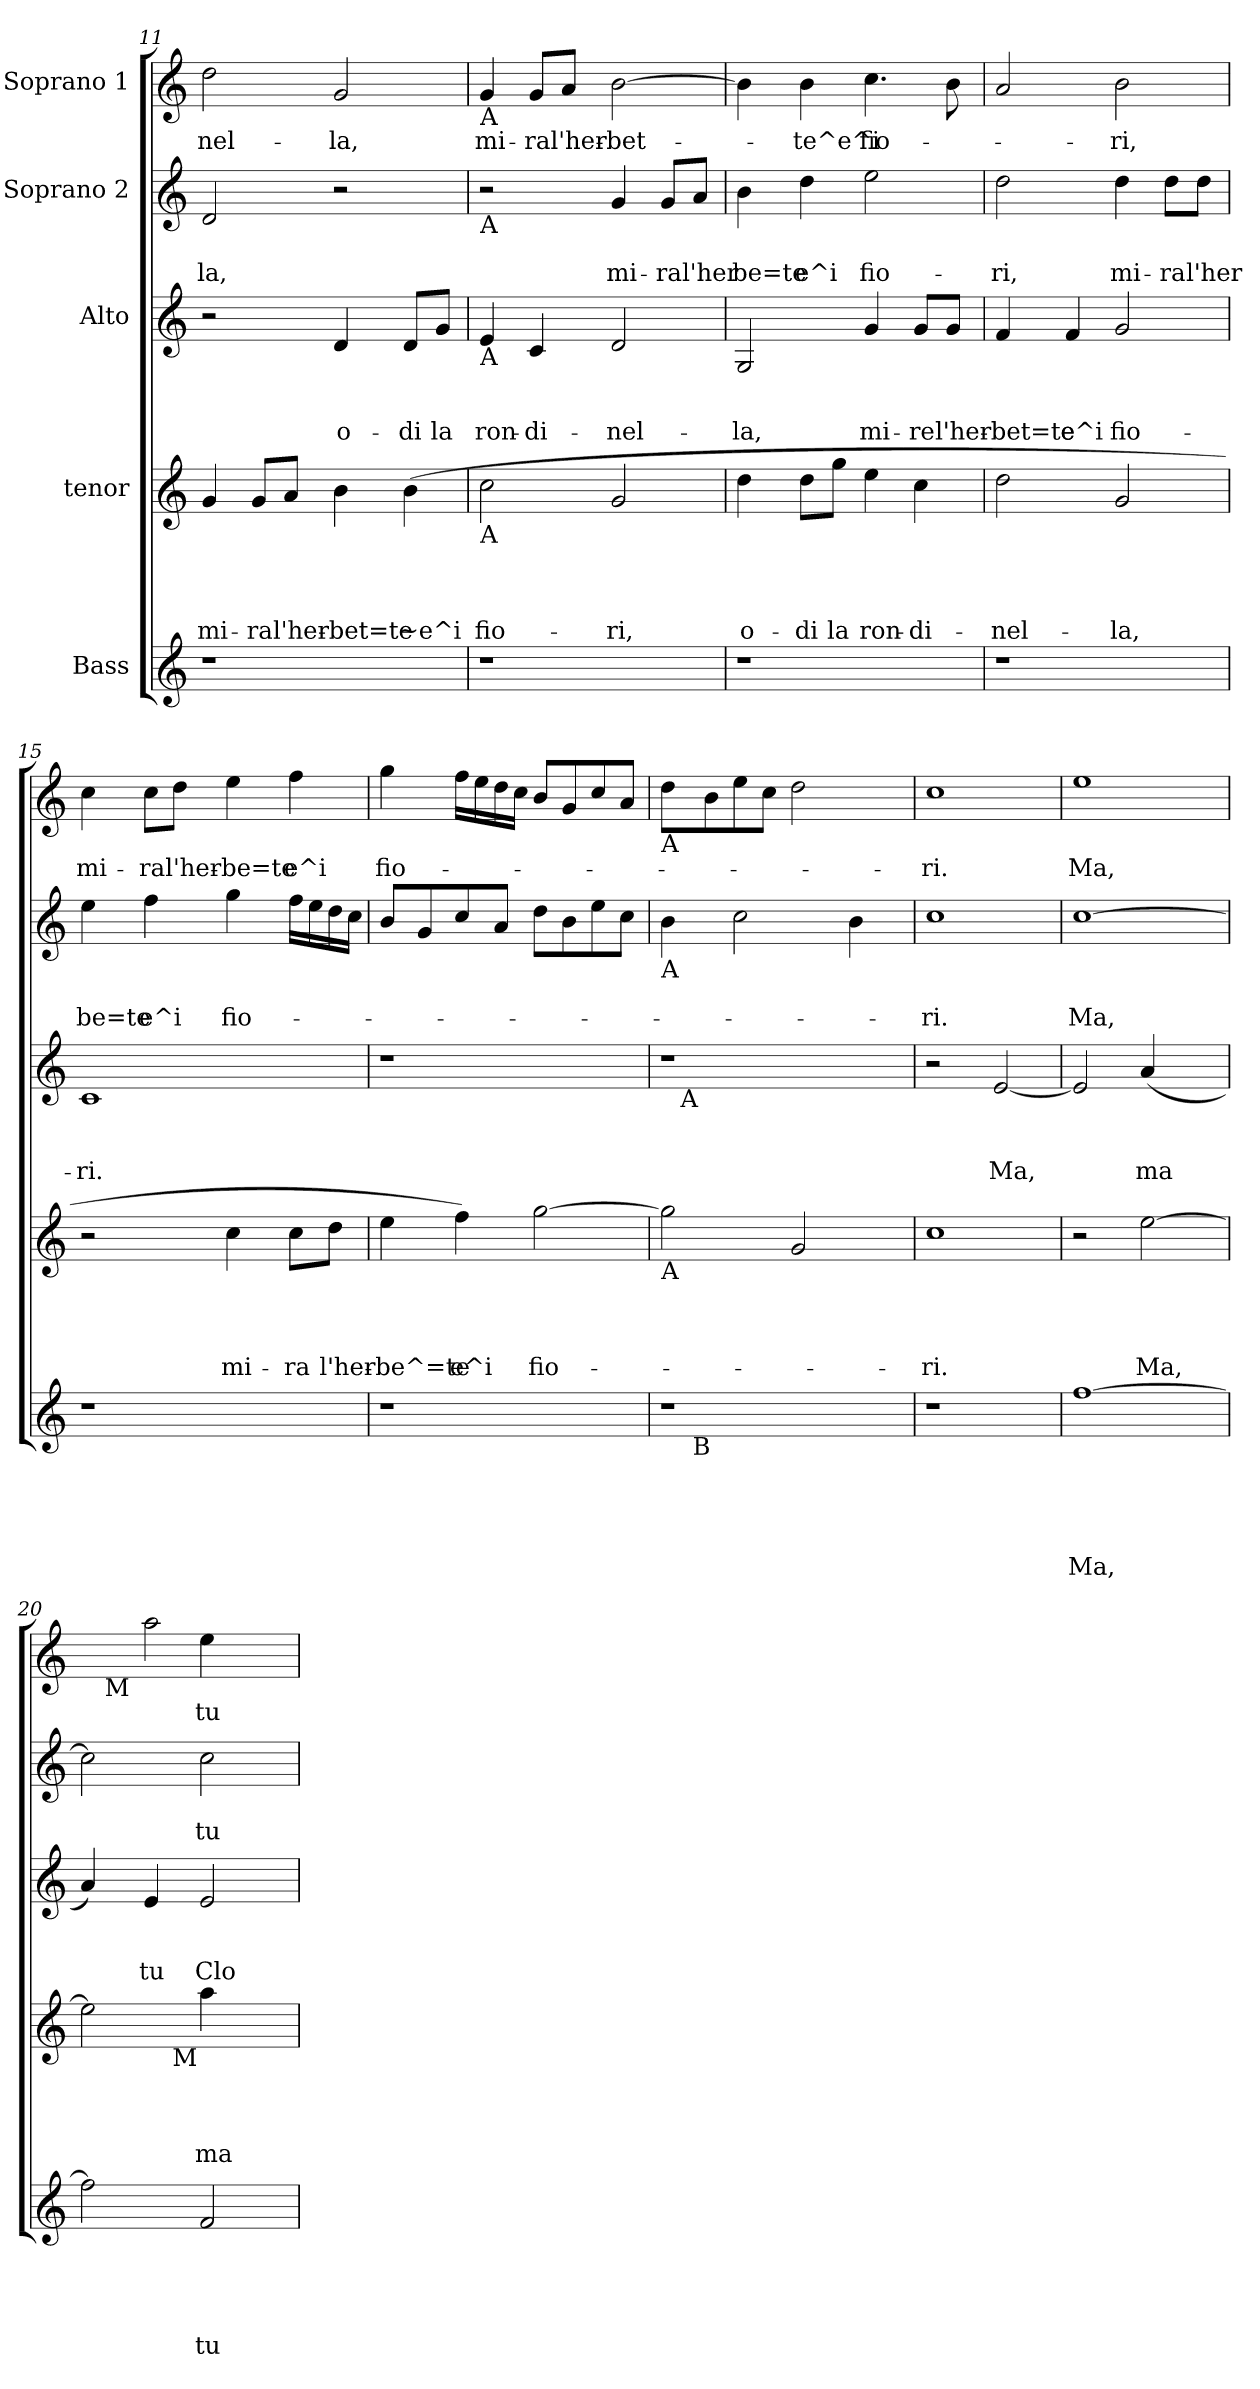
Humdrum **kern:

**kern	**text	**text	**text	**text	**text	**kern	**text	**text	**text	**text	**kern	**text	**text	**text	**kern	**text	**text	**kern	**text
*part5	*part5	*part5	*part5	*part5	*part5	*part4	*part4	*part4	*part4	*part4	*part3	*part3	*part3	*part3	*part2	*part2	*part2	*part1	*part1
*staff5	*staff5	*staff5	*staff5	*staff5	*staff5	*staff4	*staff4	*staff4	*staff4	*staff4	*staff3	*staff3	*staff3	*staff3	*staff2	*staff2	*staff2	*staff1	*staff1
*I"Bass	*	*	*	*	*	*I"tenor	*	*	*	*	*I"Alto	*	*	*	*I"Soprano 2	*	*	*I"Soprano 1	*
*clefG2	*	*	*	*	*	*clefG2	*	*	*	*	*clefG2	*	*	*	*clefG2	*	*	*clefG2	*
*k[]	*	*	*	*	*	*k[]	*	*	*	*	*k[]	*	*	*	*k[]	*	*	*k[]	*
*C:	*	*	*	*	*	*C:	*	*	*	*	*C:	*	*	*	*C:	*	*	*C:	*
=11	=11	=11	=11	=11	=11	=11	=11	=11	=11	=11	=11	=11	=11	=11	=11	=11	=11	=11	=11
!	!	!	!	!	!	!	!	!	!	!LO:LY:b	!	!	!	!	!	!	!LO:LY:b	!	!LO:LY:b
1r	.	.	.	.	.	4g/	.	.	.	mi-	2r	.	.	.	2d/	.	-la,	2dd\	-nel-
!	!	!	!	!	!	!	!	!	!	!LO:LY:b	!	!	!	!	!	!	!	!	!
.	.	.	.	.	.	8g/L	.	.	.	-ra	.	.	.	.	.	.	.	.	.
!	!	!	!	!	!	!	!	!	!	!LO:LY:b	!	!	!	!	!	!	!	!	!
.	.	.	.	.	.	8a/J	.	.	.	l'her-	.	.	.	.	.	.	.	.	.
!	!	!	!	!	!	!	!	!	!	!LO:LY:b	!	!	!	!LO:LY:b	!	!	!	!	!LO:LY:b
.	.	.	.	.	.	4b\	.	.	.	-bet=te	4d/	.	.	o-	2r	.	.	2g/	-la,
!	!	!	!	!	!	!	!	!	!	!LO:LY:b	!	!	!	!LO:LY:b	!	!	!	!	!
.	.	.	.	.	.	(<4b\	.	.	.	~e^i	8d/L	.	.	-di	.	.	.	.	.
!	!	!	!	!	!	!	!	!	!	!	!	!	!	!LO:LY:b	!	!	!	!	!
.	.	.	.	.	.	.	.	.	.	.	8g/J	.	.	la	.	.	.	.	.
!!LO:PB:g=z
=12	=12	=12	=12	=12	=12	=12	=12	=12	=12	=12	=12	=12	=12	=12	=12	=12	=12	=12	=12
!	!	!	!	!	!	!	!	!	!	!	!	!	!	!	!	!	!	!LO:TX:b:t=A	!
!	!	!	!	!	!	!	!	!	!	!	!	!	!	!	!LO:TX:b:t=A	!	!	!	!
!	!	!	!	!	!	!	!	!	!	!	!LO:TX:b:t=A	!	!	!	!	!	!	!	!
!	!	!	!	!	!	!LO:TX:b:t=A	!	!	!	!	!	!	!	!	!	!	!	!	!
!	!	!	!	!	!	!	!	!	!	!LO:LY:b	!	!	!	!LO:LY:b	!	!	!	!	!LO:LY:b
1r	.	.	.	.	.	2cc\	.	.	.	fio-	4e/	.	.	ron-	2r	.	.	4g/	mi-
!	!	!	!	!	!	!	!	!	!	!	!	!	!	!LO:LY:b	!	!	!	!	!LO:LY:b
.	.	.	.	.	.	.	.	.	.	.	4c/	.	.	-di-	.	.	.	8g/L	-ra
!	!	!	!	!	!	!	!	!	!	!	!	!	!	!	!	!	!	!	!LO:LY:b
.	.	.	.	.	.	.	.	.	.	.	.	.	.	.	.	.	.	8a/J	l'her-
!	!	!	!	!	!	!	!	!	!	!LO:LY:b	!	!	!	!LO:LY:b	!	!	!LO:LY:b	!	!LO:LY:b
.	.	.	.	.	.	2g/	.	.	.	-ri,	2d/	.	.	-nel-	4g/	.	mi-	[>2b\	-bet-
!	!	!	!	!	!	!	!	!	!	!	!	!	!	!	!	!	!LO:LY:b	!	!
.	.	.	.	.	.	.	.	.	.	.	.	.	.	.	8g/L	.	-ra	.	.
!	!	!	!	!	!	!	!	!	!	!	!	!	!	!	!	!	!LO:LY:b	!	!
.	.	.	.	.	.	.	.	.	.	.	.	.	.	.	8a/J	.	l'her	.	.
=13	=13	=13	=13	=13	=13	=13	=13	=13	=13	=13	=13	=13	=13	=13	=13	=13	=13	=13	=13
!	!	!	!	!	!	!	!	!	!	!LO:LY:b	!	!	!	!LO:LY:b	!	!	!LO:LY:b	!	!
1r	.	.	.	.	.	4dd\	.	.	.	o-	2G/	.	.	-la,	4b\	.	be=te	4b\]	.
!	!	!	!	!	!	!	!	!	!	!LO:LY:b	!	!	!	!	!	!	!LO:LY:b	!	!LO:LY:b
.	.	.	.	.	.	8dd\L	.	.	.	-di	.	.	.	.	4dd\	.	e^i	4b\	-te^e^i
!	!	!	!	!	!	!	!	!	!	!LO:LY:b	!	!	!	!	!	!	!	!	!
.	.	.	.	.	.	8gg\J	.	.	.	la	.	.	.	.	.	.	.	.	.
!	!	!	!	!	!	!	!	!	!	!LO:LY:b	!	!	!	!LO:LY:b	!	!	!LO:LY:b	!	!LO:LY:b
.	.	.	.	.	.	4ee\	.	.	.	ron-	4g/	.	.	mi-	2ee\	.	fio-	4.cc\	fio-
!	!	!	!	!	!	!	!	!	!	!LO:LY:b	!	!	!	!LO:LY:b	!	!	!	!	!
.	.	.	.	.	.	4cc\	.	.	.	-di-	8g/L	.	.	-re	.	.	.	.	.
!	!	!	!	!	!	!	!	!	!	!	!	!	!	!LO:LY:b	!	!	!	!	!
.	.	.	.	.	.	.	.	.	.	.	8g/J	.	.	l'her-	.	.	.	8b\	.
=14	=14	=14	=14	=14	=14	=14	=14	=14	=14	=14	=14	=14	=14	=14	=14	=14	=14	=14	=14
!	!	!	!	!	!	!	!	!	!	!LO:LY:b	!	!	!	!LO:LY:b	!	!	!LO:LY:b	!	!
1r	.	.	.	.	.	2dd\	.	.	.	-nel-	4f/	.	.	-bet=te	2dd\	.	-ri,	2a/	.
!	!	!	!	!	!	!	!	!	!	!	!	!	!	!LO:LY:b	!	!	!	!	!
.	.	.	.	.	.	.	.	.	.	.	4f/	.	.	e^i	.	.	.	.	.
!	!	!	!	!	!	!	!	!	!	!LO:LY:b	!	!	!	!LO:LY:b	!	!	!LO:LY:b	!	!LO:LY:b
.	.	.	.	.	.	2g/	.	.	.	-la,	2g/	.	.	fio-	4dd\	.	mi-	2b\	-ri,
!	!	!	!	!	!	!	!	!	!	!	!	!	!	!	!	!	!LO:LY:b	!	!
.	.	.	.	.	.	.	.	.	.	.	.	.	.	.	8dd\L	.	-ra	.	.
!	!	!	!	!	!	!	!	!	!	!	!	!	!	!	!	!	!LO:LY:b	!	!
.	.	.	.	.	.	.	.	.	.	.	.	.	.	.	8dd\J	.	l'her	.	.
=15	=15	=15	=15	=15	=15	=15	=15	=15	=15	=15	=15	=15	=15	=15	=15	=15	=15	=15	=15
!	!	!	!	!	!	!	!	!	!	!	!	!	!	!LO:LY:b	!	!	!LO:LY:b	!	!LO:LY:b
1r	.	.	.	.	.	2r	.	.	.	.	1c	.	.	-ri.	4ee\	.	be=te	4cc\	mi-
!	!	!	!	!	!	!	!	!	!	!	!	!	!	!	!	!	!LO:LY:b	!	!LO:LY:b
.	.	.	.	.	.	.	.	.	.	.	.	.	.	.	4ff\	.	e^i	8cc\L	-ra
!	!	!	!	!	!	!	!	!	!	!	!	!	!	!	!	!	!	!	!LO:LY:b
.	.	.	.	.	.	.	.	.	.	.	.	.	.	.	.	.	.	8dd\J	l'her-
!	!	!	!	!	!	!	!	!	!	!LO:LY:b	!	!	!	!	!	!	!LO:LY:b	!	!LO:LY:b
.	.	.	.	.	.	4cc\	.	.	.	mi-	.	.	.	.	4gg\	.	fio-	4ee\	-be=te
!	!	!	!	!	!	!	!	!	!	!LO:LY:b	!	!	!	!	!	!	!	!	!LO:LY:b
.	.	.	.	.	.	8cc\L	.	.	.	-ra	.	.	.	.	16ff\LL	.	.	4ff\	e^i
.	.	.	.	.	.	.	.	.	.	.	.	.	.	.	16ee\	.	.	.	.
!	!	!	!	!	!	!	!	!	!	!LO:LY:b	!	!	!	!	!	!	!	!	!
.	.	.	.	.	.	8dd\J	.	.	.	l'her-	.	.	.	.	16dd\	.	.	.	.
.	.	.	.	.	.	.	.	.	.	.	.	.	.	.	16cc\JJ	.	.	.	.
=16	=16	=16	=16	=16	=16	=16	=16	=16	=16	=16	=16	=16	=16	=16	=16	=16	=16	=16	=16
!	!	!	!	!	!	!	!	!	!	!LO:LY:b	!	!	!	!	!	!	!	!	!LO:LY:b
1r	.	.	.	.	.	4ee\	.	.	.	-be^=te	1r	.	.	.	8b/L	.	.	4gg\	fio-
.	.	.	.	.	.	.	.	.	.	.	.	.	.	.	8g/	.	.	.	.
!	!	!	!	!	!	!	!	!	!	!LO:LY:b	!	!	!	!	!	!	!	!	!
.	.	.	.	.	.	4ff\)	.	.	.	e^i	.	.	.	.	8cc/	.	.	16ff\LL	.
.	.	.	.	.	.	.	.	.	.	.	.	.	.	.	.	.	.	16ee\	.
.	.	.	.	.	.	.	.	.	.	.	.	.	.	.	8a/J	.	.	16dd\	.
.	.	.	.	.	.	.	.	.	.	.	.	.	.	.	.	.	.	16cc\JJ	.
!	!	!	!	!	!	!	!	!	!	!LO:LY:b	!	!	!	!	!	!	!	!	!
.	.	.	.	.	.	[>2gg\	.	.	.	fio-	.	.	.	.	8dd\L	.	.	8b/L	.
.	.	.	.	.	.	.	.	.	.	.	.	.	.	.	8b\	.	.	8g/	.
.	.	.	.	.	.	.	.	.	.	.	.	.	.	.	8ee\	.	.	8cc/	.
.	.	.	.	.	.	.	.	.	.	.	.	.	.	.	8cc\J	.	.	8a/J	.
!!LO:PB:g=z
=17	=17	=17	=17	=17	=17	=17	=17	=17	=17	=17	=17	=17	=17	=17	=17	=17	=17	=17	=17
!	!	!	!	!	!	!	!	!	!	!	!	!	!	!	!	!	!	!LO:TX:b:t=A	!
!	!	!	!	!	!	!	!	!	!	!	!	!	!	!	!LO:TX:b:t=A	!	!	!	!
!	!	!	!	!	!	!LO:TX:b:t=A	!	!	!	!	!	!	!	!	!	!	!	!	!
*^	*	*	*	*	*	*	*	*	*	*	*^	*	*	*	*	*	*	*	*
1r	16.ryy	.	.	.	.	.	2gg\]	.	.	.	.	1r	16ryy	.	.	.	4b\	.	.	8dd\L	.
!	!	!	!	!	!	!	!	!	!	!	!	!	!LO:TX:b:t=A	!	!	!	!	!	!	!	!
.	.	.	.	.	.	.	.	.	.	.	.	.	2...ryy	.	.	.	.	.	.	.	.
!	!LO:TX:b:t=B	!	!	!	!	!	!	!	!	!	!	!	!	!	!	!	!	!	!	!	!
.	2ryy	.	.	.	.	.	.	.	.	.	.	.	.	.	.	.	.	.	.	.	.
.	.	.	.	.	.	.	.	.	.	.	.	.	.	.	.	.	.	.	.	8b\	.
.	.	.	.	.	.	.	.	.	.	.	.	.	.	.	.	.	2cc\	.	.	8ee\	.
.	.	.	.	.	.	.	.	.	.	.	.	.	.	.	.	.	.	.	.	8cc\J	.
.	.	.	.	.	.	.	2g/	.	.	.	.	.	.	.	.	.	.	.	.	2dd\	.
.	4ryy	.	.	.	.	.	.	.	.	.	.	.	.	.	.	.	.	.	.	.	.
.	.	.	.	.	.	.	.	.	.	.	.	.	.	.	.	.	4b\	.	.	.	.
.	8ryy	.	.	.	.	.	.	.	.	.	.	.	.	.	.	.	.	.	.	.	.
.	32ryy	.	.	.	.	.	.	.	.	.	.	.	.	.	.	.	.	.	.	.	.
=18	=18	=18	=18	=18	=18	=18	=18	=18	=18	=18	=18	=18	=18	=18	=18	=18	=18	=18	=18	=18	=18
!	!	!	!	!	!	!	!	!	!	!	!LO:LY:b	!	!	!	!	!	!	!	!LO:LY:b	!	!LO:LY:b
*v	*v	*	*	*	*	*	*	*	*	*	*	*v	*v	*	*	*	*	*	*	*	*
1r	.	.	.	.	.	1cc	.	.	.	-ri.	2r	.	.	.	1cc	.	-ri.	1cc	-ri.
!	!	!	!	!	!	!	!	!	!	!	!	!	!	!LO:LY:b	!	!	!	!	!
.	.	.	.	.	.	.	.	.	.	.	[<2e/	.	.	Ma,	.	.	.	.	.
=19	=19	=19	=19	=19	=19	=19	=19	=19	=19	=19	=19	=19	=19	=19	=19	=19	=19	=19	=19
!	!	!	!	!	!LO:LY:b	!	!	!	!	!	!	!	!	!	!	!	!LO:LY:b	!	!LO:LY:b
[>1ff	.	.	.	.	Ma,	2r	.	.	.	.	2e/]	.	.	.	[>1cc	.	Ma,	1ee	Ma,
!	!	!	!	!	!	!	!	!	!	!LO:LY:b	!	!	!	!LO:LY:b	!	!	!	!	!
.	.	.	.	.	.	[>2ee\	.	.	.	Ma,	(<4a:/	.	.	ma	.	.	.	.	.
.	.	.	.	.	.	.	.	.	.	.	4ryy	.	.	.	.	.	.	.	.
=20	=20	=20	=20	=20	=20	=20	=20	=20	=20	=20	=20	=20	=20	=20	=20	=20	=20	=20	=20
*	*	*	*	*	*	*^	*	*	*	*	*	*	*	*	*	*	*	*^	*
2ff\]	.	.	.	.	.	2ee\]	4.ryy	.	.	.	.	4a/)	.	.	.	2cc\]	.	.	16.ryy	2ryy	.
!	!	!	!	!	!	!	!	!	!	!	!	!	!	!	!	!	!	!	!LO:TX:b:t=M	!	!
.	.	.	.	.	.	.	.	.	.	.	.	.	.	.	.	.	.	.	8ryy	.	.
.	.	.	.	.	.	.	.	.	.	.	.	.	.	.	.	.	.	.	32ryy	.	.
!	!	!	!	!	!	!	!	!	!	!	!	!	!	!	!LO:LY:b	!	!	!	!	!	!
.	.	.	.	.	.	.	.	.	.	.	.	4e/	.	.	tu	.	.	.	2aa\	.	.
!	!	!	!	!	!	!	!LO:TX:b:t=M	!	!	!	!	!	!	!	!	!	!	!	!	!	!
.	.	.	.	.	.	.	2ryy	.	.	.	.	.	.	.	.	.	.	.	.	.	.
!	!	!	!	!	!LO:LY:b	!	!	!	!	!	!LO:LY:b	!	!	!	!LO:LY:b	!	!	!LO:LY:b	!	!	!LO:LY:b
2f/	.	.	.	.	tu	4aa\	.	.	.	.	ma	2e/	.	.	Clo-	2cc\	.	tu	.	4ee\	tu
.	.	.	.	.	.	4ryy	.	.	.	.	.	.	.	.	.	.	.	.	4ryy	4ryy	.
.	.	.	.	.	.	.	8ryy	.	.	.	.	.	.	.	.	.	.	.	.	.	.
*	*	*	*	*	*	*v	*v	*	*	*	*	*	*	*	*	*	*	*	*v	*v	*
=	=	=	=	=	=	=	=	=	=	=	=	=	=	=	=	=	=	=	=
*-	*-	*-	*-	*-	*-	*-	*-	*-	*-	*-	*-	*-	*-	*-	*-	*-	*-	*-	*-
